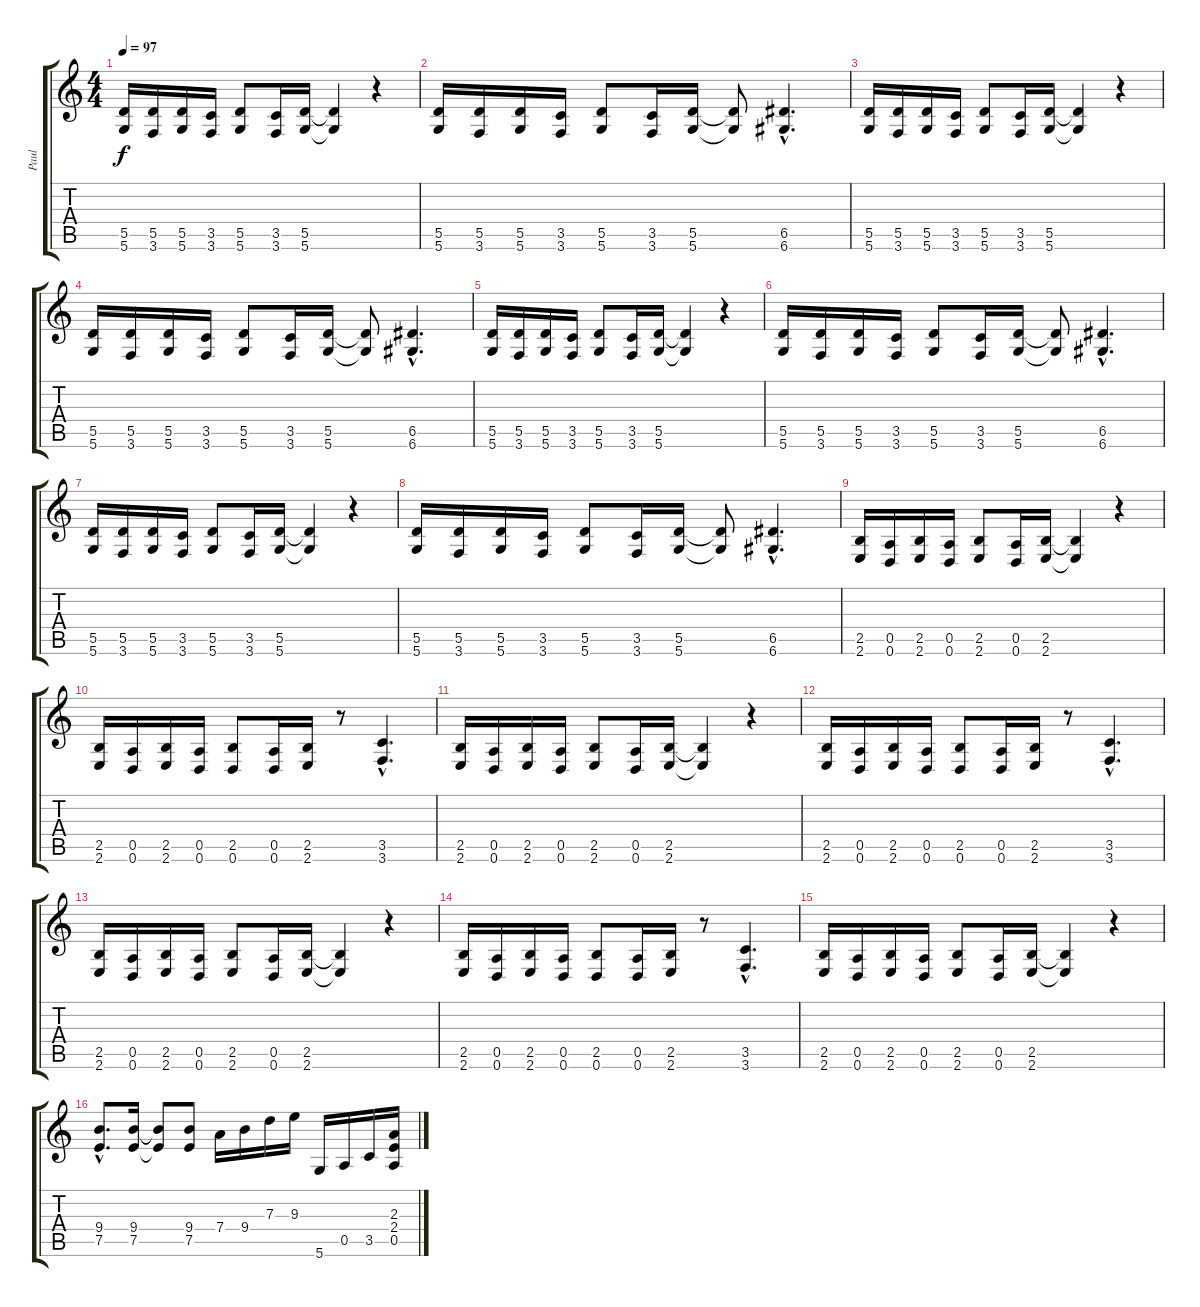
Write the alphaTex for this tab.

\track ("Paul" "Paul") {instrument distortionguitar}
\staff {score tabs}
\tuning (E4 B3 G3 D3 A2 D2) {hide}
\ts (4 4)
\tempo 97
\clef g2
\ks c
(5.5 5.6).16{dy f} (5.5 3.6).16 (5.5 5.6).16 (3.5 3.6).16 (5.5 5.6).8 (3.5 3.6).16 (5.5 5.6).16 (5.5{t} 5.6{t}).4 r.4 |
(5.5 5.6).16 (5.5 3.6).16 (5.5 5.6).16 (3.5 3.6).16 (5.5 5.6).8 (3.5 3.6).16 (5.5 5.6).16 (5.5{t} 5.6{t}).8 (6.5{hac} 6.6{hac}).4{d} |
(5.5 5.6).16 (5.5 3.6).16 (5.5 5.6).16 (3.5 3.6).16 (5.5 5.6).8 (3.5 3.6).16 (5.5 5.6).16 (5.5{t} 5.6{t}).4 r.4 |
(5.5 5.6).16 (5.5 3.6).16 (5.5 5.6).16 (3.5 3.6).16 (5.5 5.6).8 (3.5 3.6).16 (5.5 5.6).16 (5.5{t} 5.6{t}).8 (6.5{hac} 6.6{hac}).4{d} |
(5.5 5.6).16 (5.5 3.6).16 (5.5 5.6).16 (3.5 3.6).16 (5.5 5.6).8 (3.5 3.6).16 (5.5 5.6).16 (5.5{t} 5.6{t}).4 r.4 |
(5.5 5.6).16 (5.5 3.6).16 (5.5 5.6).16 (3.5 3.6).16 (5.5 5.6).8 (3.5 3.6).16 (5.5 5.6).16 (5.5{t} 5.6{t}).8 (6.5{hac} 6.6{hac}).4{d} |
(5.5 5.6).16 (5.5 3.6).16 (5.5 5.6).16 (3.5 3.6).16 (5.5 5.6).8 (3.5 3.6).16 (5.5 5.6).16 (5.5{t} 5.6{t}).4 r.4 |
(5.5 5.6).16 (5.5 3.6).16 (5.5 5.6).16 (3.5 3.6).16 (5.5 5.6).8 (3.5 3.6).16 (5.5 5.6).16 (5.5{t} 5.6{t}).8 (6.5{hac} 6.6{hac}).4{d} |
(2.5 2.6).16 (0.5 0.6).16 (2.5 2.6).16 (0.5 0.6).16 (2.5 2.6).8 (0.5 0.6).16 (2.5 2.6).16 (2.5{t} 2.6{t}).4 r.4 |
(2.5 2.6).16 (0.5 0.6).16 (2.5 2.6).16 (0.5 0.6).16 (2.5 0.6).8 (0.5 0.6).16 (2.5 2.6).16 r.8 (3.5{hac} 3.6{hac}).4{d} |
(2.5 2.6).16 (0.5 0.6).16 (2.5 2.6).16 (0.5 0.6).16 (2.5 2.6).8 (0.5 0.6).16 (2.5 2.6).16 (2.5{t} 2.6{t}).4 r.4 |
(2.5 2.6).16 (0.5 0.6).16 (2.5 2.6).16 (0.5 0.6).16 (2.5 0.6).8 (0.5 0.6).16 (2.5 2.6).16 r.8 (3.5{hac} 3.6{hac}).4{d} |
(2.5 2.6).16 (0.5 0.6).16 (2.5 2.6).16 (0.5 0.6).16 (2.5 2.6).8 (0.5 0.6).16 (2.5 2.6).16 (2.5{t} 2.6{t}).4 r.4 |
(2.5 2.6).16 (0.5 0.6).16 (2.5 2.6).16 (0.5 0.6).16 (2.5 0.6).8 (0.5 0.6).16 (2.5 2.6).16 r.8 (3.5{hac} 3.6{hac}).4{d} |
(2.5 2.6).16 (0.5 0.6).16 (2.5 2.6).16 (0.5 0.6).16 (2.5 2.6).8 (0.5 0.6).16 (2.5 2.6).16 (2.5{t} 2.6{t}).4 r.4 |
(9.4{hac} 7.5{hac}).8{d} (9.4 7.5).16 (9.4{t} 7.5{t}).8 (9.4 7.5).8 7.4.16 9.4.16 7.3.16 9.3.16 5.6.16 0.5.16 3.5.16 (2.3 2.4 0.5).16
